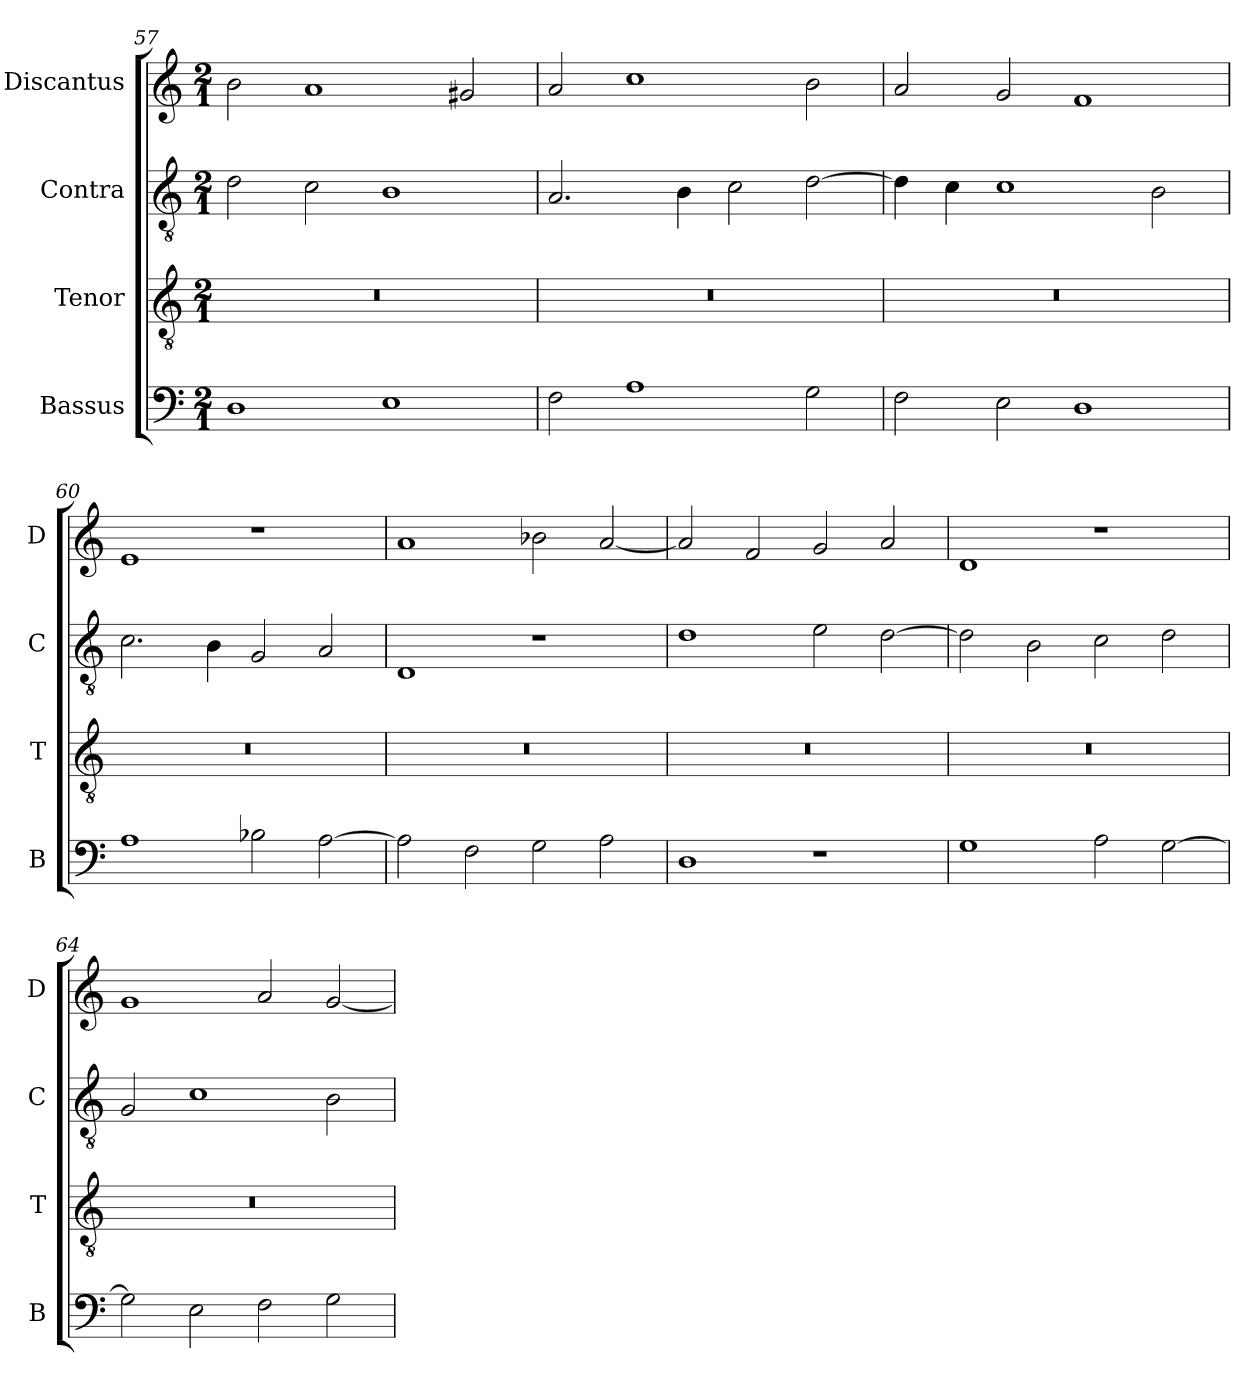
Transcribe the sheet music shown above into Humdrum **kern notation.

**kern	**kern	**kern	**kern
*part4	*part3	*part2	*part1
*staff4	*staff3	*staff2	*staff1
*I"Bassus	*I"Tenor	*I"Contra	*I"Discantus
*I'B	*I'T	*I'C	*I'D
*clefF4	*clefGv2	*clefGv2	*clefG2
*k[]	*k[]	*k[]	*k[]
*M2/1	*M2/1	*M2/1	*M2/1
=57	=57	=57	=57
1D	0r	2d\	2b\
.	.	2c\	1a
1E	.	1B	.
.	.	.	2g#X/
=58	=58	=58	=58
2F\	0r	2.A/	2a/
1A	.	.	1cc
.	.	4B\	.
.	.	2c\	.
2G\	.	[2d\	2b\
=59	=59	=59	=59
2F\	0r	4d\]	2a/
.	.	4c\	.
2E\	.	1c	2g/
1D	.	.	1f
.	.	2B\	.
=60	=60	=60	=60
1A	0r	2.c\	1e
.	.	4B\	.
2B-X\	.	2G/	1r
[2A\	.	2A/	.
=61	=61	=61	=61
2A\]	0r	1D	1a
2F\	.	.	.
2G\	.	1r	2b-X\
2A\	.	.	[2a/
=62	=62	=62	=62
1D	0r	1d	2a/]
.	.	.	2f/
1r	.	2e\	2g/
.	.	[2d\	2a/
=63	=63	=63	=63
1G	0r	2d\]	1d
.	.	2B\	.
2A\	.	2c\	1r
[2G\	.	2d\	.
=64	=64	=64	=64
2G\]	0r	2G/	1g
2E\	.	1c	.
2F\	.	.	2a/
2G\	.	2B\	[2g/
=	=	=	=
*-	*-	*-	*-
